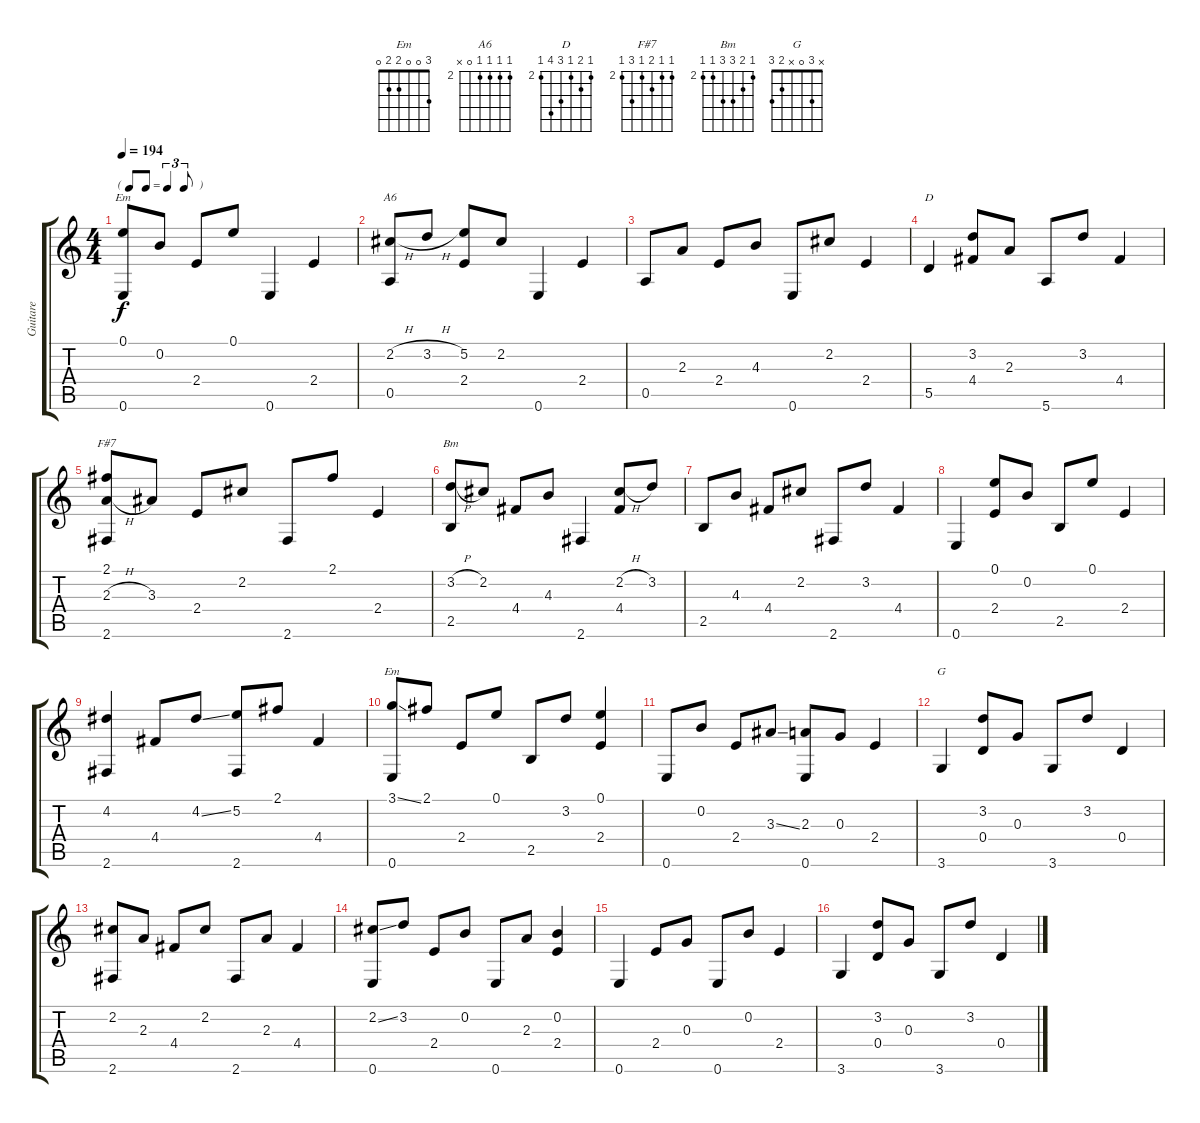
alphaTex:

\track ("Guitare" "Guitare") {instrument acousticguitarsteel}
\staff {score tabs}
\tuning (E4 B3 G3 D3 A2 E2) {hide}
\chord ("Em" 0 0 0 2 2 0)
\chord ("A6" 2 2 2 2 0 x) {firstfret 2}
\chord ("D" 2 3 2 4 5 2) {firstfret 2}
\chord ("F#7" 2 2 3 2 4 2) {firstfret 2}
\chord ("Bm" 2 3 4 4 2 2) {firstfret 2}
\chord ("Em" 3 0 0 2 2 0)
\chord ("G" x 3 0 x 2 3)
\ts (4 4)
\tf triplet8th
\tempo 194
\clef g2
\ks c
(0.1 0.6).8{ch "Em" dy f} 0.2.8 2.4.8 0.1.8 0.6.4 2.4.4 |
(2.2{h} 0.5).8{ch "A6"} 3.2{h}.8 (5.2 2.4).8 2.2.8 0.6.4 2.4.4 |
0.5.8 2.3.8 2.4.8 4.3.8 0.6.8 2.2.8 2.4.4 |
5.5.4{ch "D"} (3.2 4.4).8 2.3.8 5.6.8 3.2.8 4.4.4 |
(2.1 2.3{h} 2.6).8{ch "F#7"} 3.3.8 2.4.8 2.2.8 2.6.8 2.1.8 2.4.4 |
(3.2{h} 2.5).8{ch "Bm"} 2.2.8 4.4.8 4.3.8 2.6.4 (2.2{h} 4.4).8 3.2.8 |
2.5.8 4.3.8 4.4.8 2.2.8 2.6.8 3.2.8 4.4.4 |
0.6.4 (0.1 2.4).8 0.2.8 2.5.8 0.1.8 2.4.4 |
(4.2 2.6).4 4.4.8 4.2{ss}.8 (5.2 2.6).8 2.1.8 4.4.4 |
(3.1{ss} 0.6).8{ch "Em"} 2.1.8 2.4.8 0.1.8 2.5.8 3.2.8 (0.1 2.4).4 |
0.6.8 0.2.8 2.4.8 3.3{ss}.8 (2.3 0.6).8 0.3.8 2.4.4 |
3.6.4{ch "G"} (3.2 0.4).8 0.3.8 3.6.8 3.2.8 0.4.4 |
(2.2 2.6).8 2.3.8 4.4.8 2.2.8 2.6.8 2.3.8 4.4.4 |
(2.2{ss} 0.6).8 3.2.8 2.4.8 0.2.8 0.6.8 2.3.8 (0.2 2.4).4 |
0.6.4 2.4.8 0.3.8 0.6.8 0.2.8 2.4.4 |
3.6.4 (3.2 0.4).8 0.3.8 3.6.8 3.2.8 0.4.4
